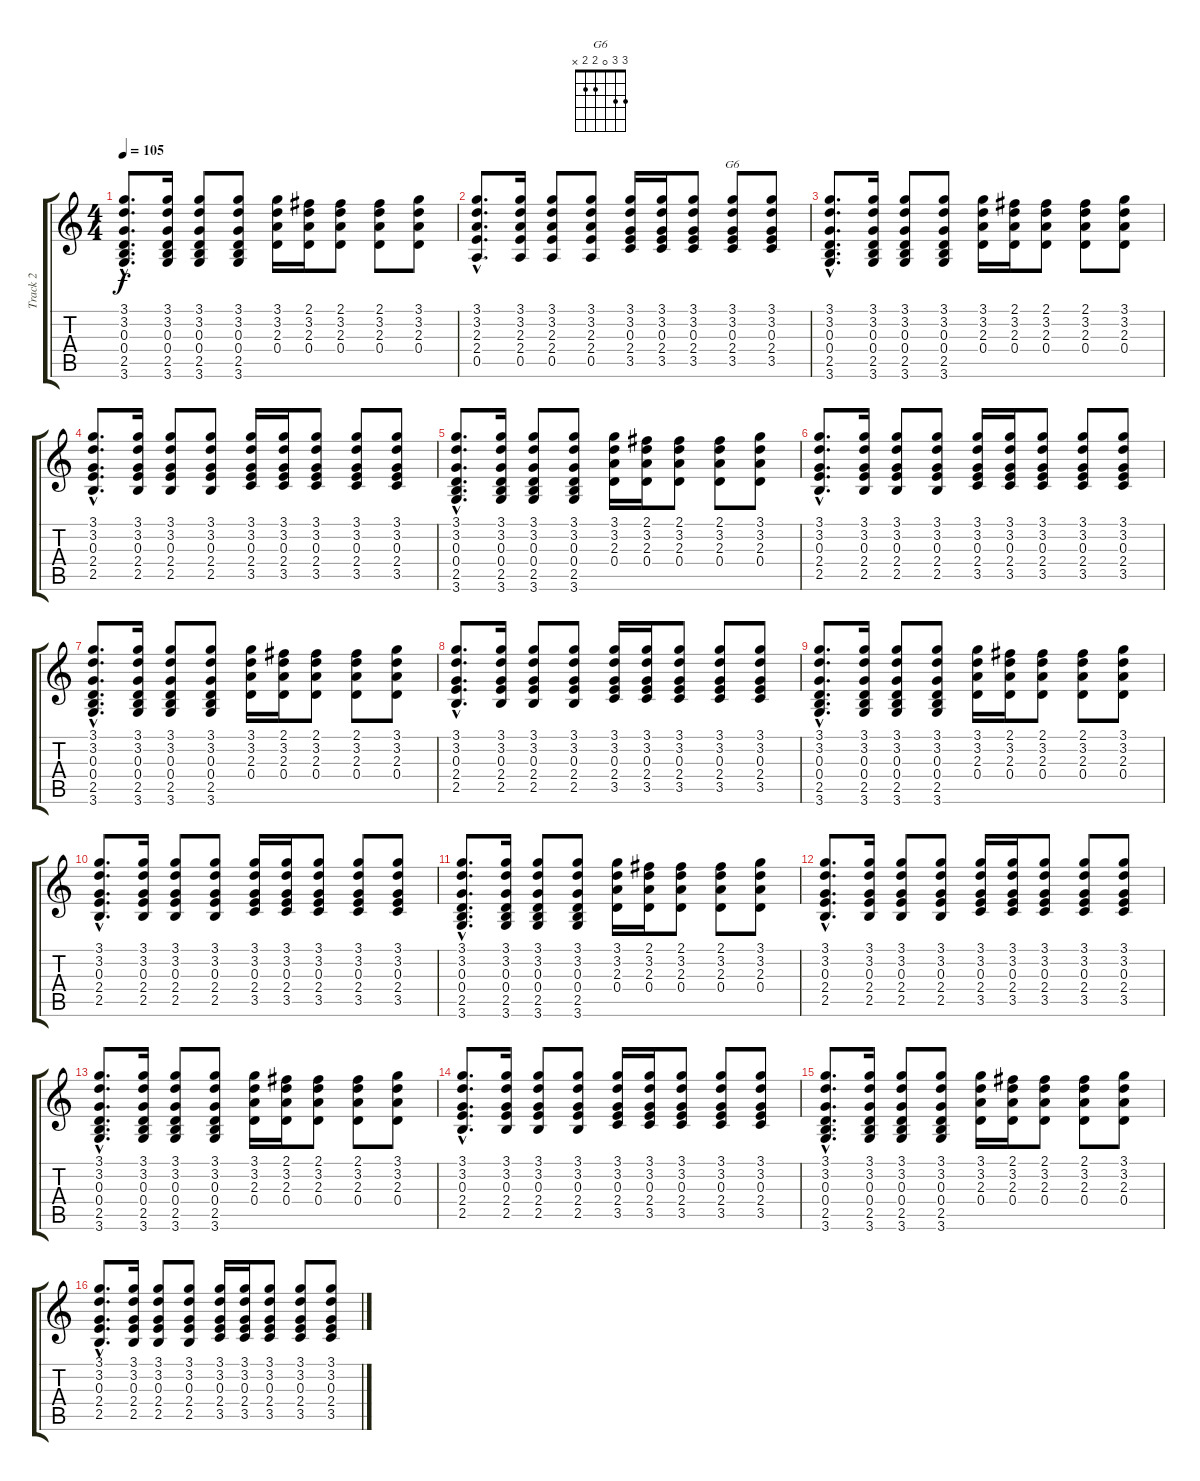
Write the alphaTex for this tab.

\track ("Track 2" "Track 2") {instrument overdrivenguitar}
\staff {score tabs}
\tuning (E4 B3 G3 D3 A2 E2) {hide}
\chord ("G6" 3 3 0 2 2 x)
\ts (4 4)
\tempo 105
\clef g2
\ks c
(3.1{hac} 3.2{hac} 0.3{hac} 0.4{hac} 2.5{hac} 3.6{hac}).8{d dy f} (3.1 3.2 0.3 0.4 2.5 3.6).16 (3.1 3.2 0.3 0.4 2.5 3.6).8 (3.1 3.2 0.3 0.4 2.5 3.6).8 (3.1 3.2 2.3 0.4).16 (2.1 3.2 2.3 0.4).16 (2.1 3.2 2.3 0.4).8 (2.1 3.2 2.3 0.4).8 (3.1 3.2 2.3 0.4).8 |
(3.1{hac} 3.2{hac} 2.3{hac} 2.4{hac} 0.5{hac}).8{d} (3.1 3.2 2.3 2.4 0.5).16 (3.1 3.2 2.3 2.4 0.5).8 (3.1 3.2 2.3 2.4 0.5).8 (3.1 3.2 0.3 2.4 3.5).16 (3.1 3.2 0.3 2.4 3.5).16 (3.1 3.2 0.3 2.4 3.5).8 (3.1 3.2 0.3 2.4 3.5).8{ch "G6"} (3.1 3.2 0.3 2.4 3.5).8 |
(3.1{hac} 3.2{hac} 0.3{hac} 0.4{hac} 2.5{hac} 3.6{hac}).8{d} (3.1 3.2 0.3 0.4 2.5 3.6).16 (3.1 3.2 0.3 0.4 2.5 3.6).8 (3.1 3.2 0.3 0.4 2.5 3.6).8 (3.1 3.2 2.3 0.4).16 (2.1 3.2 2.3 0.4).16 (2.1 3.2 2.3 0.4).8 (2.1 3.2 2.3 0.4).8 (3.1 3.2 2.3 0.4).8 |
(3.1{hac} 3.2{hac} 0.3{hac} 2.4{hac} 2.5{hac}).8{d} (3.1 3.2 0.3 2.4 2.5).16 (3.1 3.2 0.3 2.4 2.5).8 (3.1 3.2 0.3 2.4 2.5).8 (3.1 3.2 0.3 2.4 3.5).16 (3.1 3.2 0.3 2.4 3.5).16 (3.1 3.2 0.3 2.4 3.5).8 (3.1 3.2 0.3 2.4 3.5).8 (3.1 3.2 0.3 2.4 3.5).8 |
(3.1{hac} 3.2{hac} 0.3{hac} 0.4{hac} 2.5{hac} 3.6{hac}).8{d} (3.1 3.2 0.3 0.4 2.5 3.6).16 (3.1 3.2 0.3 0.4 2.5 3.6).8 (3.1 3.2 0.3 0.4 2.5 3.6).8 (3.1 3.2 2.3 0.4).16 (2.1 3.2 2.3 0.4).16 (2.1 3.2 2.3 0.4).8 (2.1 3.2 2.3 0.4).8 (3.1 3.2 2.3 0.4).8 |
(3.1{hac} 3.2{hac} 0.3{hac} 2.4{hac} 2.5{hac}).8{d} (3.1 3.2 0.3 2.4 2.5).16 (3.1 3.2 0.3 2.4 2.5).8 (3.1 3.2 0.3 2.4 2.5).8 (3.1 3.2 0.3 2.4 3.5).16 (3.1 3.2 0.3 2.4 3.5).16 (3.1 3.2 0.3 2.4 3.5).8 (3.1 3.2 0.3 2.4 3.5).8 (3.1 3.2 0.3 2.4 3.5).8 |
(3.1{hac} 3.2{hac} 0.3{hac} 0.4{hac} 2.5{hac} 3.6{hac}).8{d} (3.1 3.2 0.3 0.4 2.5 3.6).16 (3.1 3.2 0.3 0.4 2.5 3.6).8 (3.1 3.2 0.3 0.4 2.5 3.6).8 (3.1 3.2 2.3 0.4).16 (2.1 3.2 2.3 0.4).16 (2.1 3.2 2.3 0.4).8 (2.1 3.2 2.3 0.4).8 (3.1 3.2 2.3 0.4).8 |
(3.1{hac} 3.2{hac} 0.3{hac} 2.4{hac} 2.5{hac}).8{d} (3.1 3.2 0.3 2.4 2.5).16 (3.1 3.2 0.3 2.4 2.5).8 (3.1 3.2 0.3 2.4 2.5).8 (3.1 3.2 0.3 2.4 3.5).16 (3.1 3.2 0.3 2.4 3.5).16 (3.1 3.2 0.3 2.4 3.5).8 (3.1 3.2 0.3 2.4 3.5).8 (3.1 3.2 0.3 2.4 3.5).8 |
(3.1{hac} 3.2{hac} 0.3{hac} 0.4{hac} 2.5{hac} 3.6{hac}).8{d} (3.1 3.2 0.3 0.4 2.5 3.6).16 (3.1 3.2 0.3 0.4 2.5 3.6).8 (3.1 3.2 0.3 0.4 2.5 3.6).8 (3.1 3.2 2.3 0.4).16 (2.1 3.2 2.3 0.4).16 (2.1 3.2 2.3 0.4).8 (2.1 3.2 2.3 0.4).8 (3.1 3.2 2.3 0.4).8 |
(3.1{hac} 3.2{hac} 0.3{hac} 2.4{hac} 2.5{hac}).8{d} (3.1 3.2 0.3 2.4 2.5).16 (3.1 3.2 0.3 2.4 2.5).8 (3.1 3.2 0.3 2.4 2.5).8 (3.1 3.2 0.3 2.4 3.5).16 (3.1 3.2 0.3 2.4 3.5).16 (3.1 3.2 0.3 2.4 3.5).8 (3.1 3.2 0.3 2.4 3.5).8 (3.1 3.2 0.3 2.4 3.5).8 |
(3.1{hac} 3.2{hac} 0.3{hac} 0.4{hac} 2.5{hac} 3.6{hac}).8{d} (3.1 3.2 0.3 0.4 2.5 3.6).16 (3.1 3.2 0.3 0.4 2.5 3.6).8 (3.1 3.2 0.3 0.4 2.5 3.6).8 (3.1 3.2 2.3 0.4).16 (2.1 3.2 2.3 0.4).16 (2.1 3.2 2.3 0.4).8 (2.1 3.2 2.3 0.4).8 (3.1 3.2 2.3 0.4).8 |
(3.1{hac} 3.2{hac} 0.3{hac} 2.4{hac} 2.5{hac}).8{d} (3.1 3.2 0.3 2.4 2.5).16 (3.1 3.2 0.3 2.4 2.5).8 (3.1 3.2 0.3 2.4 2.5).8 (3.1 3.2 0.3 2.4 3.5).16 (3.1 3.2 0.3 2.4 3.5).16 (3.1 3.2 0.3 2.4 3.5).8 (3.1 3.2 0.3 2.4 3.5).8 (3.1 3.2 0.3 2.4 3.5).8 |
(3.1{hac} 3.2{hac} 0.3{hac} 0.4{hac} 2.5{hac} 3.6{hac}).8{d} (3.1 3.2 0.3 0.4 2.5 3.6).16 (3.1 3.2 0.3 0.4 2.5 3.6).8 (3.1 3.2 0.3 0.4 2.5 3.6).8 (3.1 3.2 2.3 0.4).16 (2.1 3.2 2.3 0.4).16 (2.1 3.2 2.3 0.4).8 (2.1 3.2 2.3 0.4).8 (3.1 3.2 2.3 0.4).8 |
(3.1{hac} 3.2{hac} 0.3{hac} 2.4{hac} 2.5{hac}).8{d} (3.1 3.2 0.3 2.4 2.5).16 (3.1 3.2 0.3 2.4 2.5).8 (3.1 3.2 0.3 2.4 2.5).8 (3.1 3.2 0.3 2.4 3.5).16 (3.1 3.2 0.3 2.4 3.5).16 (3.1 3.2 0.3 2.4 3.5).8 (3.1 3.2 0.3 2.4 3.5).8 (3.1 3.2 0.3 2.4 3.5).8 |
(3.1{hac} 3.2{hac} 0.3{hac} 0.4{hac} 2.5{hac} 3.6{hac}).8{d} (3.1 3.2 0.3 0.4 2.5 3.6).16 (3.1 3.2 0.3 0.4 2.5 3.6).8 (3.1 3.2 0.3 0.4 2.5 3.6).8 (3.1 3.2 2.3 0.4).16 (2.1 3.2 2.3 0.4).16 (2.1 3.2 2.3 0.4).8 (2.1 3.2 2.3 0.4).8 (3.1 3.2 2.3 0.4).8 |
(3.1{hac} 3.2{hac} 0.3{hac} 2.4{hac} 2.5{hac}).8{d} (3.1 3.2 0.3 2.4 2.5).16 (3.1 3.2 0.3 2.4 2.5).8 (3.1 3.2 0.3 2.4 2.5).8 (3.1 3.2 0.3 2.4 3.5).16 (3.1 3.2 0.3 2.4 3.5).16 (3.1 3.2 0.3 2.4 3.5).8 (3.1 3.2 0.3 2.4 3.5).8 (3.1 3.2 0.3 2.4 3.5).8
